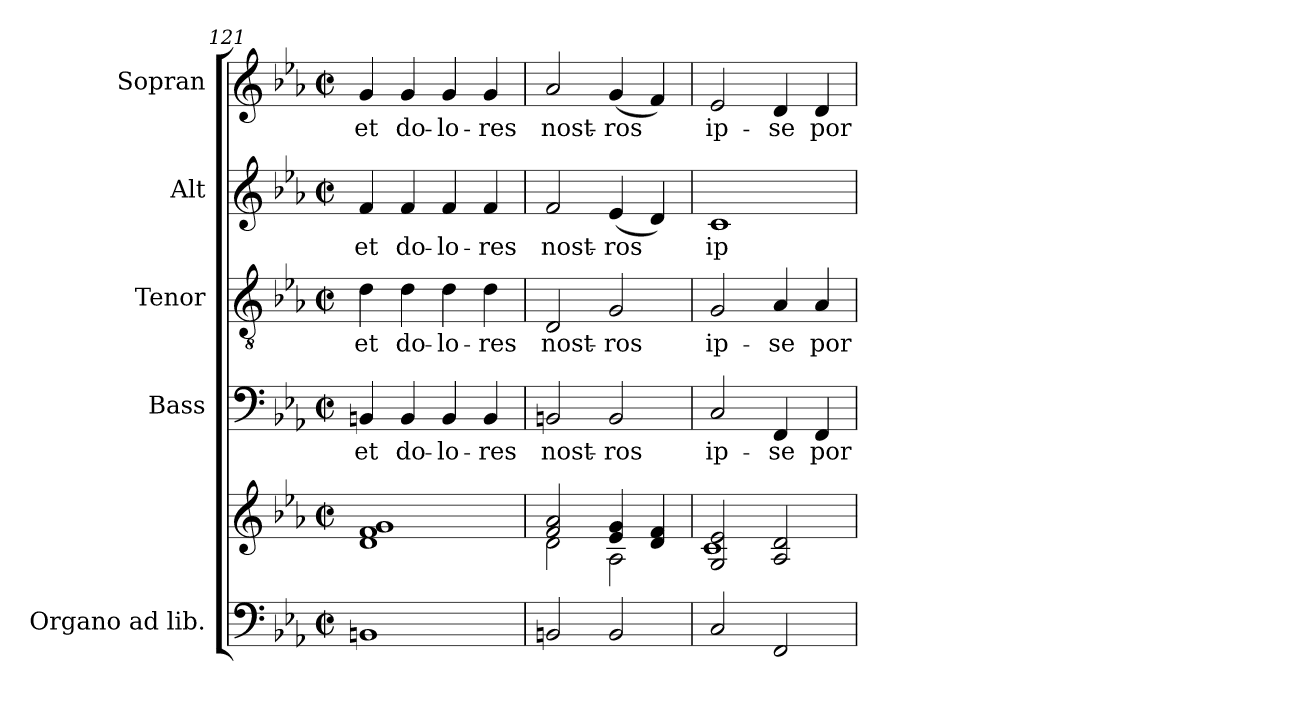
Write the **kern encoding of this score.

**kern	**kern	**kern	**text	**kern	**text	**kern	**text	**kern	**text
*part5	*part5	*part4	*part4	*part3	*part3	*part2	*part2	*part1	*part1
*staff6	*staff5	*staff4	*staff4	*staff3	*staff3	*staff2	*staff2	*staff1	*staff1
*I"Organo ad lib.	*	*I"Bass	*	*I"Tenor	*	*I"Alt	*	*I"Sopran	*
*	*	*I'B.	*	*I'T.	*	*I'A.	*	*I'S.	*
*clefF4	*clefG2	*clefF4	*	*clefGv2	*	*clefG2	*	*clefG2	*
*k[b-e-a-]	*k[b-e-a-]	*k[b-e-a-]	*	*k[b-e-a-]	*	*k[b-e-a-]	*	*k[b-e-a-]	*
*E-:	*E-:	*E-:	*	*E-:	*	*E-:	*	*E-:	*
*M2/2	*M2/2	*M2/2	*	*M2/2	*	*M2/2	*	*M2/2	*
*met(c|)	*met(c|)	*met(c|)	*	*met(c|)	*	*met(c|)	*	*met(c|)	*
=121	=121	=121	=121	=121	=121	=121	=121	=121	=121
!	!	!	!LO:LY:b	!	!LO:LY:b	!	!LO:LY:b	!	!LO:LY:b
1BBn	1d 1f 1g	4BBn/	et	4d\	et	4f/	et	4g/	et
!	!	!	!LO:LY:b	!	!LO:LY:b	!	!LO:LY:b	!	!LO:LY:b
.	.	4BB/	do-	4d\	do-	4f/	do-	4g/	do-
!	!	!	!LO:LY:b	!	!LO:LY:b	!	!LO:LY:b	!	!LO:LY:b
.	.	4BB/	-lo-	4d\	-lo-	4f/	-lo-	4g/	-lo-
!	!	!	!LO:LY:b	!	!LO:LY:b	!	!LO:LY:b	!	!LO:LY:b
.	.	4BB/	-res	4d\	-res	4f/	-res	4g/	-res
=122	=122	=122	=122	=122	=122	=122	=122	=122	=122
*	*^	*	*	*	*	*	*	*	*
!	!	!	!	!LO:LY:b	!	!LO:LY:b	!	!LO:LY:b	!	!LO:LY:b
2BBn/	2f/ 2a-/	2d\	2BBn/	nost-	2D/	nost-	2f/	nost-	2a-/	nost-
!	!	!	!	!LO:LY:b	!	!LO:LY:b	!	!LO:LY:b	!	!LO:LY:b
2BB/	4e-/ 4g/	2A-\	2BB/	-ros	2G/	-ros	(<4e-/	-ros	(<4g/	-ros
.	4d/ 4f/	.	.	.	.	.	4d/)	.	4f/)	.
=123	=123	=123	=123	=123	=123	=123	=123	=123	=123	=123
!	!	!	!	!LO:LY:b	!	!LO:LY:b	!	!LO:LY:b	!	!LO:LY:b
2C/	2G/ 2e-/	1c	2C/	ip-	2G/	ip-	1c	ip-	2e-/	ip-
!	!	!	!	!LO:LY:b	!	!LO:LY:b	!	!	!	!LO:LY:b
2FF/	2A-/ 2d/	.	4FF/	-se	4A-/	-se	.	.	4d/	-se
!	!	!	!	!LO:LY:b	!	!LO:LY:b	!	!	!	!LO:LY:b
.	.	.	4FF/	por-	4A-/	por-	.	.	4d/	por-
*	*v	*v	*	*	*	*	*	*	*	*
=	=	=	=	=	=	=	=	=	=
*-	*-	*-	*-	*-	*-	*-	*-	*-	*-
